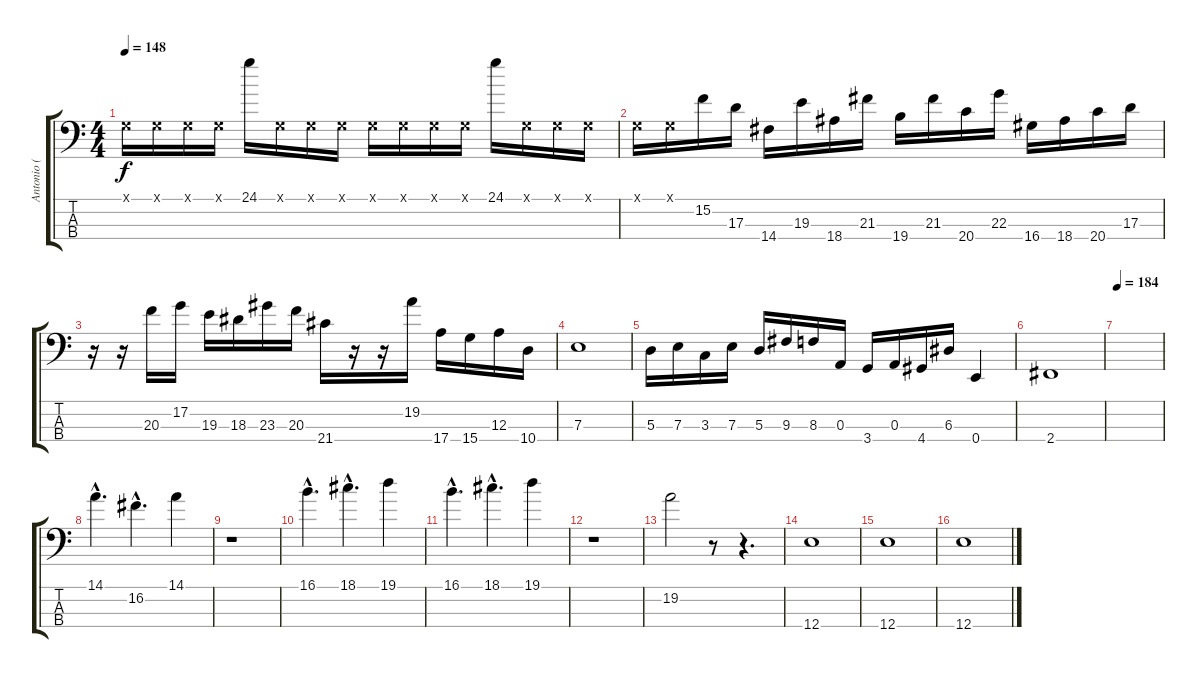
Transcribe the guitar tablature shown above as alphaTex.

\track ("Antonio ( Nagar )" "Antonio ( ") {instrument electricbasspick}
\staff {score tabs}
\tuning (G2 D2 A1 E1) {hide}
\ts (4 4)
\tempo 148
\clef f4
\ks c
0.1{x}.16{dy f} 0.1{x}.16 0.1{x}.16 0.1{x}.16 24.1.16 0.1{x}.16 0.1{x}.16 0.1{x}.16 0.1{x}.16 0.1{x}.16 0.1{x}.16 0.1{x}.16 24.1.16 0.1{x}.16 0.1{x}.16 0.1{x}.16 |
0.1{x}.16 0.1{x}.16 15.2.16 17.3.16 14.4.16 19.3.16 18.4.16 21.3.16 19.4.16 21.3.16 20.4.16 22.3.16 16.4.16 18.4.16 20.4.16 17.3.16 |
r.16 r.16 20.3.16 17.2.16 19.3.16 18.3.16 23.3.16 20.3.16 21.4.16 r.16 r.16 19.2.16 17.4.16 15.4.16 12.3.16 10.4.16 |
7.3.1 |
5.3.16 7.3.16 3.3.16 7.3.16 5.3.16 9.3.16 8.3.16 0.3.16 3.4.16 0.3.16 4.4.16 6.3.16 0.4.4 |
2.4.1 |
\tempo 184
|
14.1{hac}.4{d} 16.2{hac}.4{d} 14.1.4 |
r.1 |
16.1{hac}.4{d} 18.1{hac}.4{d} 19.1.4 |
16.1{hac}.4{d} 18.1{hac}.4{d} 19.1.4 |
r.1 |
19.2.2 r.8 r.4{d} |
12.4.1 |
12.4.1 |
12.4.1
